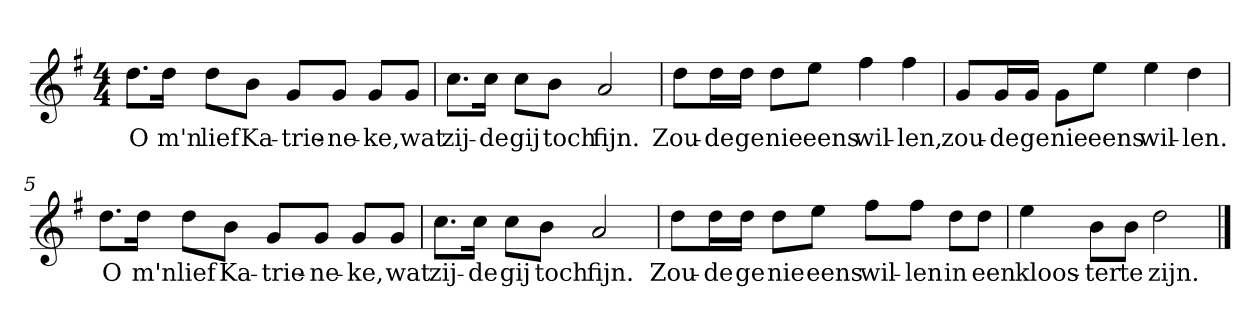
**kern	**text
*part1	*part1
*staff1	*staff1
*clefG2	*
*k[f#]	*
*G:	*
*M4/4	*
*MM120	*
=1	=1
8.dd\L	O
16dd\Jk	m'n
8dd\L	lief
8b\J	Ka-
8g/L	-trie-
8g/J	-ne-
8g/L	-ke,
8g/J	wat
=2	=2
8.cc\L	zij-
16cc\Jk	-de
8cc\L	gij
8b\J	toch
2a	fijn.
=3	=3
8dd\L	Zou-
16dd\L	-de
16dd\JJ	ge
8dd\L	nie
8ee\J	eens
4ff#	wil-
4ff#	-len,
=4	=4
8g/L	zou-
16g/L	-de
16g/JJ	ge
8g\L	nie
8ee\J	eens
4ee	wil-
4dd	-len.
=5	=5
8.dd\L	O
16dd\Jk	m'n
8dd\L	lief
8b\J	Ka-
8g/L	-trie-
8g/J	-ne-
8g/L	-ke,
8g/J	wat
=6	=6
8.cc\L	zij-
16cc\Jk	-de
8cc\L	gij
8b\J	toch
2a	fijn.
=7	=7
8dd\L	Zou-
16dd\L	-de
16dd\JJ	ge
8dd\L	nie
8ee\J	eens
8ff#\L	wil-
8ff#\J	-len
8dd\L	in
8dd\J	een
=8	=8
4ee	kloos-
8b\L	-ter
8b\J	te
2dd	zijn.
==	==
*-	*-
